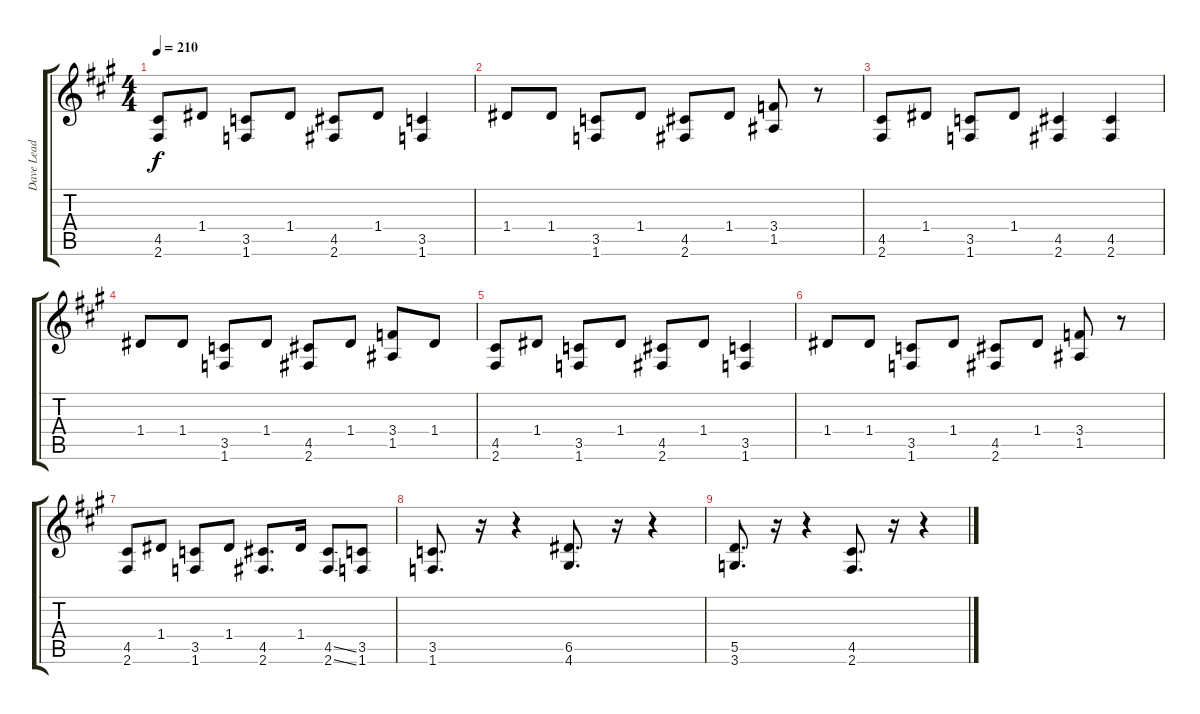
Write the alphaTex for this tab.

\track ("Dave Lead" "Dave Lead") {instrument distortionguitar}
\staff {score tabs}
\tuning (E4 B3 G3 D3 A2 E2) {hide}
\ts (4 4)
\tempo 210
\clef g2
\ks a
(4.5 2.6).8{dy f} 1.4.8 (3.5 1.6).8 1.4.8 (4.5 2.6).8 1.4.8 (3.5 1.6).4 |
1.4.8 1.4.8 (3.5 1.6).8 1.4.8 (4.5 2.6).8 1.4.8 (3.4 1.5).8 r.8 |
(4.5 2.6).8 1.4.8 (3.5 1.6).8 1.4.8 (4.5 2.6).4 (4.5 2.6).4 |
1.4.8 1.4.8 (3.5 1.6).8 1.4.8 (4.5 2.6).8 1.4.8 (3.4 1.5).8 1.4.8 |
(4.5 2.6).8 1.4.8 (3.5 1.6).8 1.4.8 (4.5 2.6).8 1.4.8 (3.5 1.6).4 |
1.4.8 1.4.8 (3.5 1.6).8 1.4.8 (4.5 2.6).8 1.4.8 (3.4 1.5).8 r.8 |
(4.5 2.6).8 1.4.8 (3.5 1.6).8 1.4.8 (4.5 2.6).8{d} 1.4.16 (4.5{ss} 2.6{ss}).8 (3.5 1.6).8 |
(3.5 1.6).8{d} r.16 r.4 (6.5 4.6).8{d} r.16 r.4 |
(5.5 3.6).8{d} r.16 r.4 (4.5 2.6).8{d} r.16 r.4
